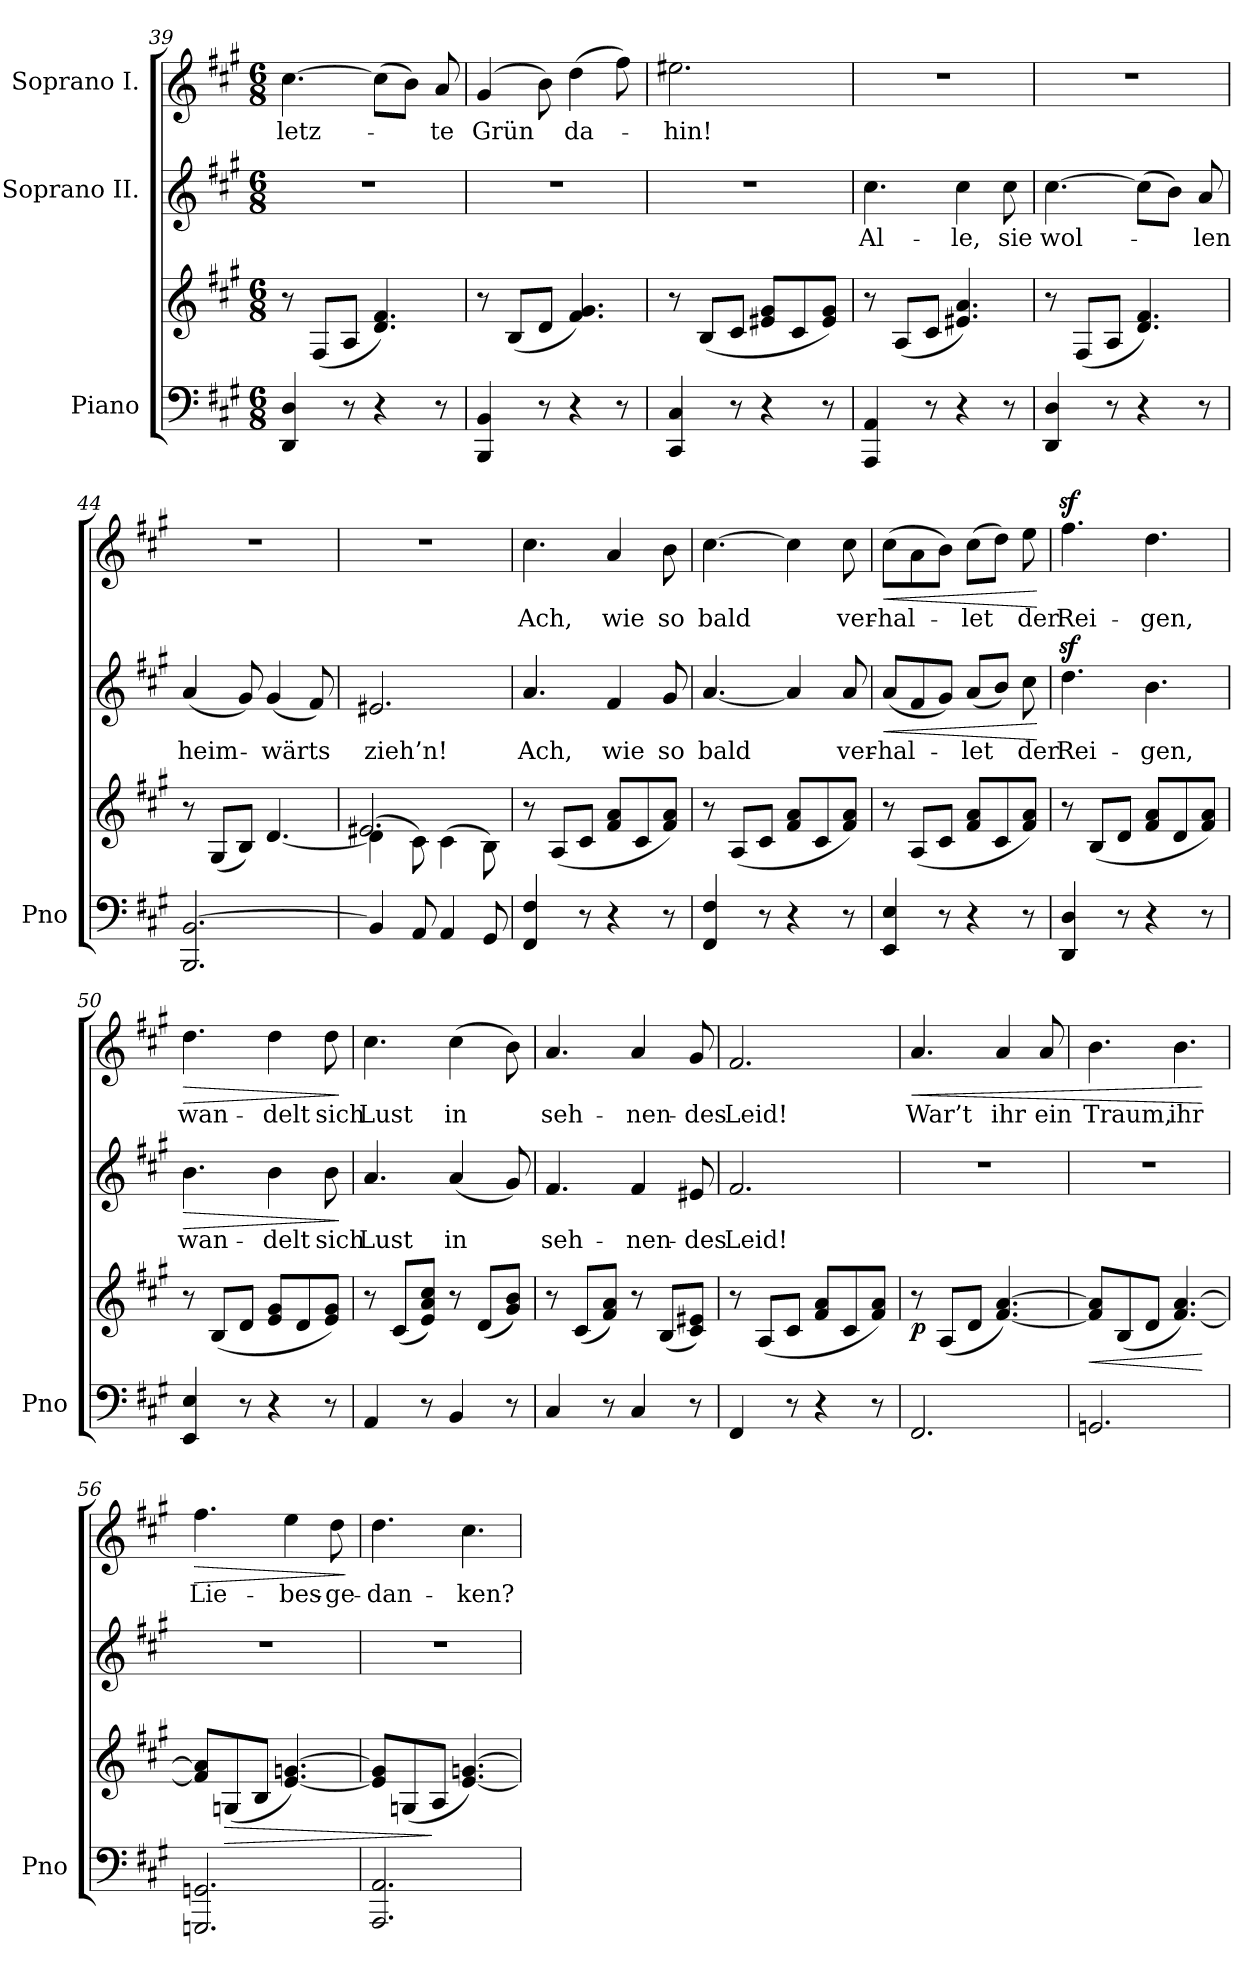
**kern	**kern	**dynam	**kern	**text	**dynam	**kern	**text	**dynam
*part3	*part3	*part3	*part2	*part2	*part2	*part1	*part1	*part1
*staff4	*staff3	*staff3/4	*staff2	*staff2	*staff2	*staff1	*staff1	*staff1
*I"Piano	*	*	*I"Soprano II.	*	*	*I"Soprano I.	*	*
*I'Pno	*	*	*	*	*	*	*	*
*clefF4	*clefG2	*	*clefG2	*	*	*clefG2	*	*
*k[f#c#g#]	*k[f#c#g#]	*	*k[f#c#g#]	*	*	*k[f#c#g#]	*	*
*M6/8	*M6/8	*	*M6/8	*	*	*M6/8	*	*
=39	=39	=39	=39	=39	=39	=39	=39	=39
!	!	!	!	!	!	!	!LO:LY:b	!
4DD/ 4D/	8r	.	2.r	.	.	[4.cc#\	letz-	.
.	(8F#/L	.	.	.	.	.	.	.
8r	8A/J	.	.	.	.	.	.	.
4r	4.d/ 4.f#/)	.	.	.	.	(>8cc#\L]	.	.
.	.	.	.	.	.	8b\J)	.	.
!	!	!	!	!	!	!	!LO:LY:b	!
8r	.	.	.	.	.	8a/	-te	.
=40	=40	=40	=40	=40	=40	=40	=40	=40
!	!	!	!	!	!	!	!LO:LY:b	!
4BBB/ 4BB/	8r	.	2.r	.	.	(4g#/	Grün	.
.	(8B/L	.	.	.	.	.	.	.
8r	8d/J	.	.	.	.	8b\)	.	.
!	!	!	!	!	!	!	!LO:LY:b	!
4r	4.f#/ 4.g#/)	.	.	.	.	(>4dd\	da-	.
8r	.	.	.	.	.	8ff#\)	.	.
=41	=41	=41	=41	=41	=41	=41	=41	=41
!	!	!	!	!	!	!	!LO:LY:b	!
4CC#/ 4C#/	8r	.	2.r	.	.	2.ee#X\	-hin!	.
.	(<8B/L	.	.	.	.	.	.	.
8r	8c#/J	.	.	.	.	.	.	.
4r	8e#X/ 8g#/L	.	.	.	.	.	.	.
.	8c#/	.	.	.	.	.	.	.
8r	8e#/ 8g#/J)	.	.	.	.	.	.	.
=42	=42	=42	=42	=42	=42	=42	=42	=42
!	!	!	!	!LO:LY:b	!	!	!	!
4AAA/ 4AA/	8r	.	4.cc#\	Al-	.	2.r	.	.
.	(<8A/L	.	.	.	.	.	.	.
8r	8c#/J	.	.	.	.	.	.	.
!	!	!	!	!LO:LY:b	!	!	!	!
4r	4.e#X/ 4.a/)	.	4cc#\	-le,	.	.	.	.
!	!	!	!	!LO:LY:b	!	!	!	!
8r	.	.	8cc#\	sie	.	.	.	.
!!LO:PB:g=z
=43	=43	=43	=43	=43	=43	=43	=43	=43
!	!	!	!	!LO:LY:b	!	!	!	!
4DD/ 4D/	8r	.	[4.cc#\	wol-	.	2.r	.	.
.	(8F#/L	.	.	.	.	.	.	.
8r	8A/J	.	.	.	.	.	.	.
4r	4.d/ 4.f#/)	.	(>8cc#\L]	.	.	.	.	.
.	.	.	8b\J)	.	.	.	.	.
!	!	!	!	!LO:LY:b	!	!	!	!
8r	.	.	8a/	-len	.	.	.	.
=44	=44	=44	=44	=44	=44	=44	=44	=44
!	!	!	!	!LO:LY:b	!	!	!	!
2.BBB/ [<2.BB/	8r	.	(<4a/	heim-	.	2.r	.	.
.	(8G#/L	.	.	.	.	.	.	.
.	8B/J)	.	8g#/)	.	.	.	.	.
!	!	!	!	!LO:LY:b	!	!	!	!
.	[<4.d/	.	(<4g#/	-wärts	.	.	.	.
.	.	.	8f#/)	.	.	.	.	.
=45	=45	=45	=45	=45	=45	=45	=45	=45
*	*^	*	*	*	*	*	*	*
!	!	!	!	!	!LO:LY:b	!	!	!	!
4BB/]	(<4d\]	2.e#X/	.	2.e#X/	zieh’n!	.	2.r	.	.
8AA/	8c#\)	.	.	.	.	.	.	.	.
4AA/	(<4c#\	.	.	.	.	.	.	.	.
8GG#/	8B\)	.	.	.	.	.	.	.	.
*	*v	*v	*	*	*	*	*	*	*
=46	=46	=46	=46	=46	=46	=46	=46	=46
!	!	!	!	!LO:LY:b	!	!	!LO:LY:b	!
4FF#/ 4F#/	8r	.	4.a/	Ach,	.	4.cc#\	Ach,	.
.	(<8A/L	.	.	.	.	.	.	.
8r	8c#/J	.	.	.	.	.	.	.
!	!	!	!	!LO:LY:b	!	!	!LO:LY:b	!
4r	8f#/ 8a/L	.	4f#/	wie	.	4a/	wie	.
.	8c#/	.	.	.	.	.	.	.
!	!	!	!	!LO:LY:b	!	!	!LO:LY:b	!
8r	8f#/ 8a/J)	.	8g#/	so	.	8b\	so	.
=47	=47	=47	=47	=47	=47	=47	=47	=47
!	!	!	!	!LO:LY:b	!	!	!LO:LY:b	!
4FF#/ 4F#/	8r	.	[4.a/	bald	.	[4.cc#\	bald	.
.	(<8A/L	.	.	.	.	.	.	.
8r	8c#/J	.	.	.	.	.	.	.
4r	8f#/ 8a/L	.	4a/]	.	.	4cc#\]	.	.
.	8c#/	.	.	.	.	.	.	.
!	!	!	!	!LO:LY:b	!	!	!LO:LY:b	!
8r	8f#/ 8a/J)	.	8a/	ver-	.	8cc#\	ver-	.
=48	=48	=48	=48	=48	=48	=48	=48	=48
!	!	!	!	!LO:LY:b	!LO:HP:b	!	!LO:LY:b	!LO:HP:b
4EE/ 4E/	8r	.	(<8a/L	-hal-	<	(>8cc#\L	-hal-	<
.	(<8A/L	.	8f#/	.	.	8a\	.	.
8r	8c#/J	.	8g#/J)	.	.	8b\J)	.	.
!	!	!	!	!LO:LY:b	!	!	!LO:LY:b	!
4r	8f#/ 8a/L	.	(8a/L	-let	.	(>8cc#\L	-let	.
.	8c#/	.	8b/J)	.	.	8dd\J)	.	.
!	!	!	!	!LO:LY:b	!	!	!LO:LY:b	!
8r	8f#/ 8a/J)	.	8cc#\	der	.	8ee\	der	.
.	.	.	.	.	[	.	.	[
!!LO:LB:g=z
=49	=49	=49	=49	=49	=49	=49	=49	=49
!	!	!	!	!LO:LY:b	!	!	!LO:LY:b	!
4DD/ 4D/	8r	.	4.ddz>\	Rei-	.	4.ff#z>\	Rei-	.
.	(<8B/L	.	.	.	.	.	.	.
8r	8d/J	.	.	.	.	.	.	.
!	!	!	!	!LO:LY:b	!	!	!LO:LY:b	!
4r	8f#/ 8a/L	.	4.b\	-gen,	.	4.dd\	-gen,	.
.	8d/	.	.	.	.	.	.	.
8r	8f#/ 8a/J)	.	.	.	.	.	.	.
=50	=50	=50	=50	=50	=50	=50	=50	=50
!	!	!	!	!LO:LY:b	!LO:HP:b	!	!LO:LY:b	!LO:HP:b
4EE/ 4E/	8r	.	4.b\	wan-	>	4.dd\	wan-	>
.	(<8B/L	.	.	.	.	.	.	.
8r	8d/J	.	.	.	.	.	.	.
!	!	!	!	!LO:LY:b	!	!	!LO:LY:b	!
4r	8e/ 8g#/L	.	4b\	-delt	.	4dd\	-delt	.
.	8d/	.	.	.	.	.	.	.
!	!	!	!	!LO:LY:b	!	!	!LO:LY:b	!
8r	8e/ 8g#/J)	.	8b\	sich	.	8dd\	sich	.
.	.	.	.	.	]	.	.	]
=51	=51	=51	=51	=51	=51	=51	=51	=51
!	!	!	!	!LO:LY:b	!	!	!LO:LY:b	!
4AA/	8r	.	4.a/	Lust	.	4.cc#\	Lust	.
.	(8c#/L	.	.	.	.	.	.	.
8r	8e/ 8a/ 8cc#/J)	.	.	.	.	.	.	.
!	!	!	!	!LO:LY:b	!	!	!LO:LY:b	!
4BB/	8r	.	(<4a/	in	.	(>4cc#\	in	.
.	(8d/L	.	.	.	.	.	.	.
8r	8g#/ 8b/J)	.	8g#/)	.	.	8b\)	.	.
=52	=52	=52	=52	=52	=52	=52	=52	=52
!	!	!	!	!LO:LY:b	!	!	!LO:LY:b	!
4C#/	8r	.	4.f#/	seh-	.	4.a/	seh-	.
.	(8c#/L	.	.	.	.	.	.	.
8r	8f#/ 8a/J)	.	.	.	.	.	.	.
!	!	!	!	!LO:LY:b	!	!	!LO:LY:b	!
4C#/	8r	.	4f#/	-nen-	.	4a/	-nen-	.
.	(<8B/L	.	.	.	.	.	.	.
!	!	!	!	!LO:LY:b	!	!	!LO:LY:b	!
8r	8c#/ 8e#X/J)	.	8e#X/	-des	.	8g#/	-des	.
=53	=53	=53	=53	=53	=53	=53	=53	=53
!	!	!	!	!LO:LY:b	!	!	!LO:LY:b	!
4FF#/	8r	.	2.f#/	Leid!	.	2.f#/	Leid!	.
.	(<8A/L	.	.	.	.	.	.	.
8r	8c#/J	.	.	.	.	.	.	.
4r	8f#/ 8a/L	.	.	.	.	.	.	.
.	8c#/	.	.	.	.	.	.	.
8r	8f#/ 8a/J)	.	.	.	.	.	.	.
!!LO:LB:g=z
=54	=54	=54	=54	=54	=54	=54	=54	=54
!	!	!LO:DY:b	!	!	!	!	!LO:LY:b	!LO:HP:b
2.FF#/	8r	p	2.r	.	.	4.a/	War’t	<
.	(8A/L	.	.	.	.	.	.	.
.	8d/J	.	.	.	.	.	.	.
!	!	!	!	!	!	!	!LO:LY:b	!
.	[4.f#/ [4.a/)	.	.	.	.	4a/	ihr	.
!	!	!	!	!	!	!	!LO:LY:b	!
.	.	.	.	.	.	8a/	ein	.
=55	=55	=55	=55	=55	=55	=55	=55	=55
!	!	!LO:HP:b	!	!	!	!	!LO:LY:b	!
2.GGn/	8f#/] 8a/]L	<	2.r	.	.	4.b\	Traum,	.
.	(8B/	.	.	.	.	.	.	.
.	8d/J	.	.	.	.	.	.	.
!	!	!	!	!	!	!	!LO:LY:b	!
.	[4.f#/ [4.a/)	.	.	.	.	4.b\	ihr	.
.	.	[	.	.	.	.	.	[
=56	=56	=56	=56	=56	=56	=56	=56	=56
!	!	!	!	!	!	!	!LO:LY:b	!LO:HP:b
2.GGGn/ 2.GGn/	8f#/] 8a/]L	.	2.r	.	.	4.ff#\	Lie-	>
!	!	!LO:HP:b	!	!	!	!	!	!
.	(8Gn/	>	.	.	.	.	.	.
.	8B/J	.	.	.	.	.	.	.
!	!	!	!	!	!	!	!LO:LY:b	!
.	[4.e/ [4.gn/)	.	.	.	.	4ee\	-bes-	.
!	!	!	!	!	!	!	!LO:LY:b	!
.	.	.	.	.	.	8dd\	-ge-	.
.	.	.	.	.	.	.	.	]
=57	=57	=57	=57	=57	=57	=57	=57	=57
!	!	!	!	!	!	!	!LO:LY:b	!
2.AAA/ 2.AA/	8e/] 8g/]L	.	2.r	.	.	4.dd\	-dan-	.
.	(<8Gn/	.	.	.	.	.	.	.
.	8A/J	]	.	.	.	.	.	.
!	!	!	!	!	!	!	!LO:LY:b	!
.	[4.e/ [4.gn/)	.	.	.	.	4.cc#\	-ken?	.
=	=	=	=	=	=	=	=	=
*-	*-	*-	*-	*-	*-	*-	*-	*-
